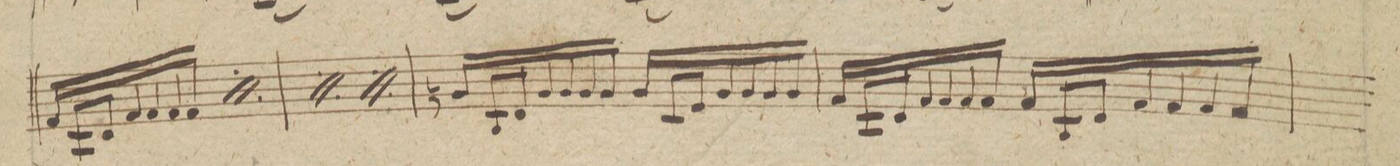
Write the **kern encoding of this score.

**kern	**dynam
*I"Violino 2do	*
*clefG2	*
*k[f#c#g#]	*
*M6/8	*
16f#/LL	.
32A/L	.
32d/J	.
16f#/	.
16f#/	.
16f#/	.
16f#/JJ	.
*rep	*
16f#/LL	.
32A/L	.
32d/J	.
16f#/	.
16f#/	.
16f#/	.
16f#/JJ	.
*Xrep	*
=45	=45
*rep	*
16f#/LL	.
32A/L	.
32d/J	.
16f#/	.
16f#/	.
16f#/	.
16f#/JJ	.
*Xrep	*
*rep	*
16f#/LL	.
32A/L	.
32d/J	.
16f#/	.
16f#/	.
16f#/	.
16f#/JJ	.
*Xrep	*
=46	=46
16gn/LL	.
32B/L	.
32d/J	.
16g/	.
16g/	.
16g/	.
16g/JJ	.
16g/LL	.
32c#/L	.
32e/J	.
16g/	.
16g/	.
16g/	.
16g/JJ	.
=47	=47
16f#/LL	.
32A/L	.
32d/J	.
16f#/	.
16f#/	.
16f#/	.
16f#/JJ	.
16f#/LL	.
32B/L	.
32d/J	.
16f#/	.
16f#/	.
16f#/	.
16f#/JJ	.
=48	=48
*-	*-
